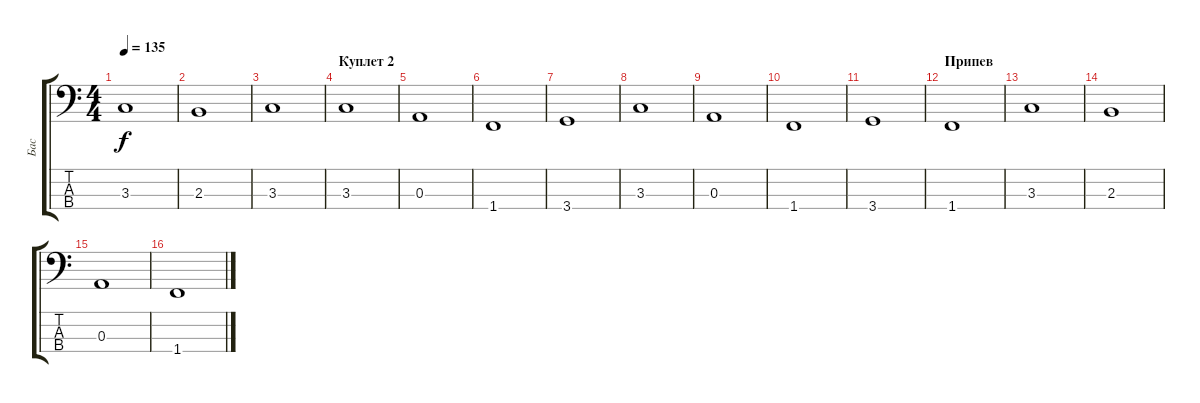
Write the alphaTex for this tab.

\track ("Бас" "Бас") {instrument electricbassfinger}
\staff {score tabs}
\tuning (G2 D2 A1 E1) {hide}
\ts (4 4)
\tempo 135
\clef f4
\ks c
3.3.1{dy f} |
2.3.1 |
3.3.1 |
\section ("" "Куплет 2")
3.3.1 |
0.3.1 |
1.4.1 |
3.4.1 |
3.3.1 |
0.3.1 |
1.4.1 |
3.4.1 |
\section ("" "Припев")
1.4.1 |
3.3.1 |
2.3.1 |
0.3.1 |
1.4.1
